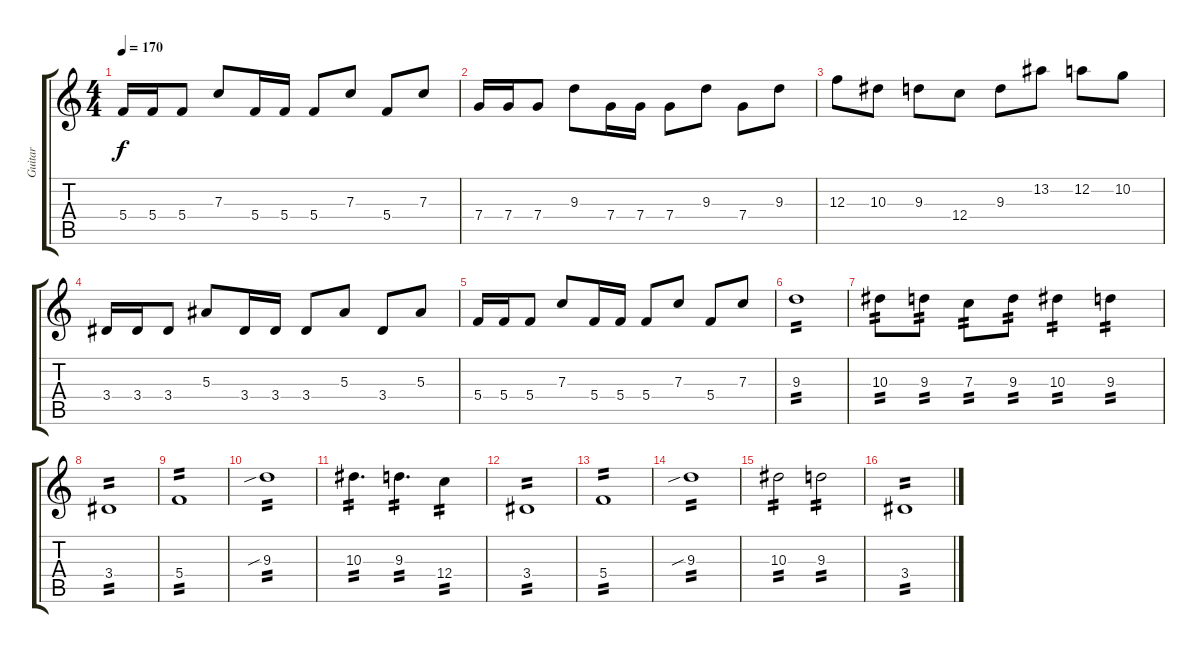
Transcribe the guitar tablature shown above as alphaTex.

\track ("Guitar" "Guitar") {instrument distortionguitar}
\staff {score tabs}
\tuning (D4 A3 F3 C3 G2 C2) {hide}
\ts (4 4)
\tempo 170
\clef g2
\ks c
5.4.16{dy f} 5.4.16 5.4.8 7.3.8 5.4.16 5.4.16 5.4.8 7.3.8 5.4.8 7.3.8 |
7.4.16 7.4.16 7.4.8 9.3.8 7.4.16 7.4.16 7.4.8 9.3.8 7.4.8 9.3.8 |
12.3.8 10.3.8 9.3.8 12.4.8 9.3.8 13.2.8 12.2.8 10.2.8 |
3.4.16 3.4.16 3.4.8 5.3.8 3.4.16 3.4.16 3.4.8 5.3.8 3.4.8 5.3.8 |
5.4.16 5.4.16 5.4.8 7.3.8 5.4.16 5.4.16 5.4.8 7.3.8 5.4.8 7.3.8 |
9.3.1{tp 2} |
10.3.8{tp 2} 9.3.8{tp 2} 7.3.8{tp 2} 9.3.8{tp 2} 10.3.4{tp 2} 9.3.4{tp 2} |
3.4.1{tp 2} |
5.4.1{tp 2} |
9.3{sib}.1{tp 2} |
10.3.4{d tp 2} 9.3.4{d tp 2} 12.4.4{tp 2} |
3.4.1{tp 2} |
5.4.1{tp 2} |
9.3{sib}.1{tp 2} |
10.3.2{tp 2} 9.3.2{tp 2} |
3.4.1{tp 2}
